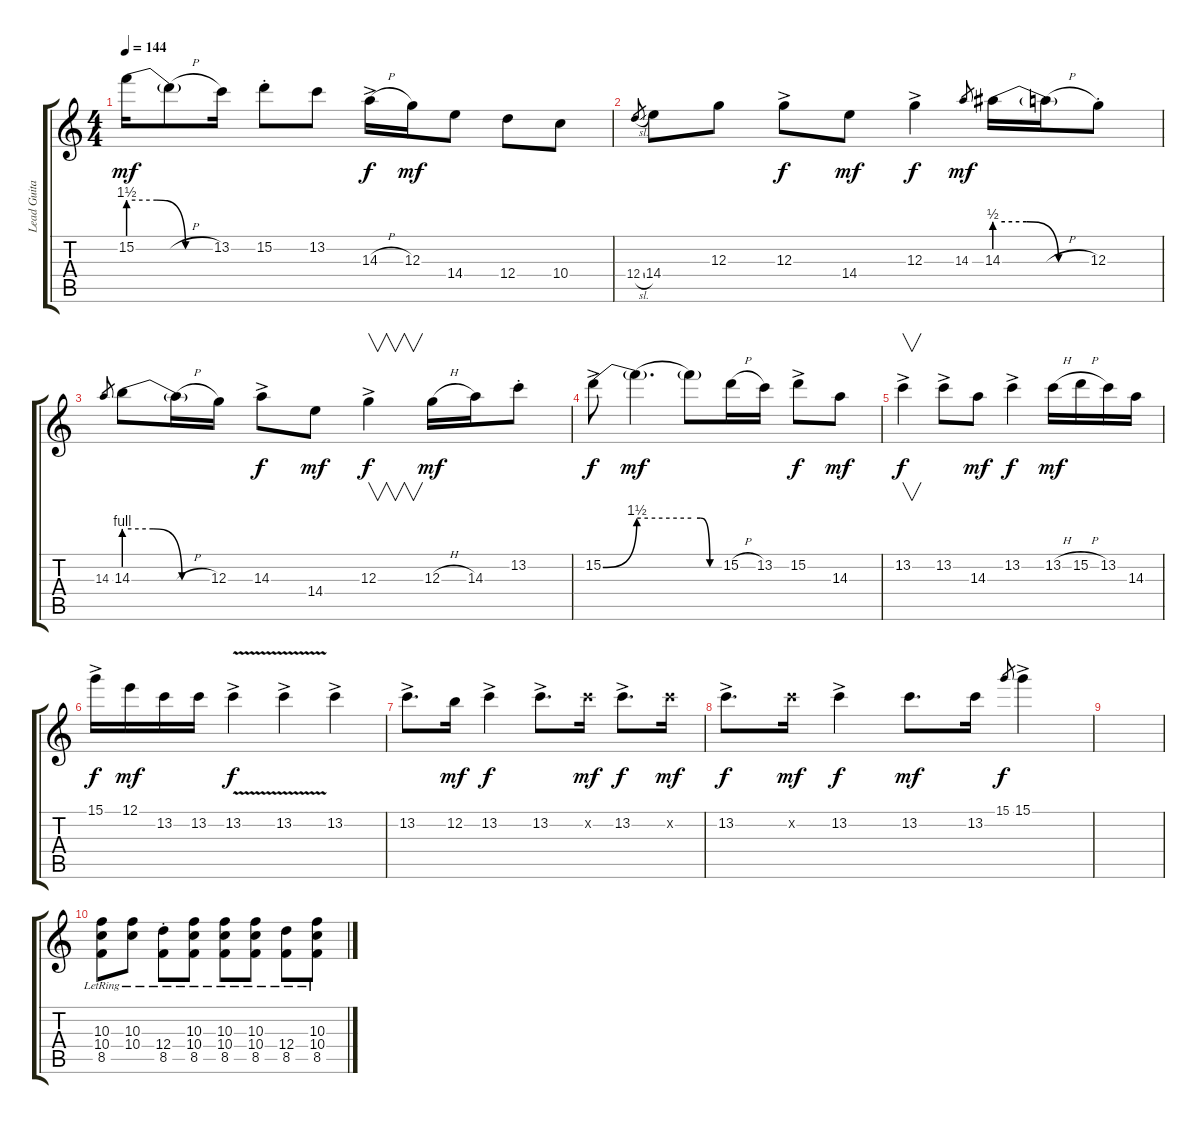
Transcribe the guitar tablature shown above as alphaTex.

\track ("Lead Guitar" "Lead Guita") {instrument electricguitarclean}
\staff {score tabs}
\tuning (E4 B3 G3 D3 A2 E2) {hide}
\ts (4 4)
\tempo 144
\clef g2
\ks c
15.2{be (custom 0 6 20 6 40 0 60 0)}.16{dy mf} 15.2{h t}.8 13.2.16 15.2{st}.8 13.2.8 14.3{h ac}.16{dy f} 12.3.16{dy mf} 14.4.8 12.4.8 10.4.8 |
12.4{sl}.8{gr} 14.4.8 12.3.8 12.3{ac}.8{dy f} 14.4.8{dy mf} 12.3{ac}.4{dy f} 14.3.8{gr dy mf} 14.3{be (custom 0 2 20 2 40 0 60 0)}.16 14.3{h t}.16 12.3{st}.8 |
14.3.8{gr} 14.3{be (custom 0 4 20 4 40 0 60 0)}.8 14.3{h t}.16 12.3.16 14.3{ac}.8{dy f} 14.4.8{dy mf} 12.3{ac}.4{v dy f} 12.3{h}.16{dy mf} 14.3.16 13.2{st}.8 |
15.2{be (bend 0 0 60 6) ac}.8{dy f} 15.2{be (hold 0 6 60 6) t}.4{d dy mf} 15.2{be (custom 0 6 20 6 40 0 60 0) t}.8 15.2{h}.16 13.2.16 15.2{ac}.8{dy f} 14.3.8{dy mf} |
13.2{ac}.4{v dy f} 13.2{ac}.8 14.3.8{dy mf} 13.2{ac}.4{dy f} 13.2{h}.16{dy mf} 15.2{h}.16 13.2.16 14.3.16 |
15.1{ac}.16{dy f} 12.1.16{dy mf} 13.2.16 13.2.16 13.2{v ac}.4{dy f} 13.2{v ac}.4 13.2{ac}.4 |
13.2{ac}.8{d} 12.2.16{dy mf} 13.2{ac}.4{dy f} 13.2{ac}.8{d} 13.2{x}.16{dy mf} 13.2{ac}.8{d dy f} 13.2{x}.16{dy mf} |
13.2{ac}.8{d dy f} 13.2{x}.16{dy mf} 13.2{ac}.4{dy f} 13.2.8{d dy mf} 13.2.16 15.1.8{gr dy f} 15.1{ac}.4 |
|
(10.3{lr} 10.4{lr} 8.5{lr}).8 (10.3{lr} 10.4{lr}).8 (12.4{st lr} 8.5{st lr}).8 (10.3{lr} 10.4{lr} 8.5{lr}).8 (10.3{lr} 10.4{lr} 8.5{lr}).8 (10.3{lr} 10.4{lr} 8.5{lr}).8 (12.4{lr} 8.5{lr}).8 (10.3{lr} 10.4{lr} 8.5{lr}).8
